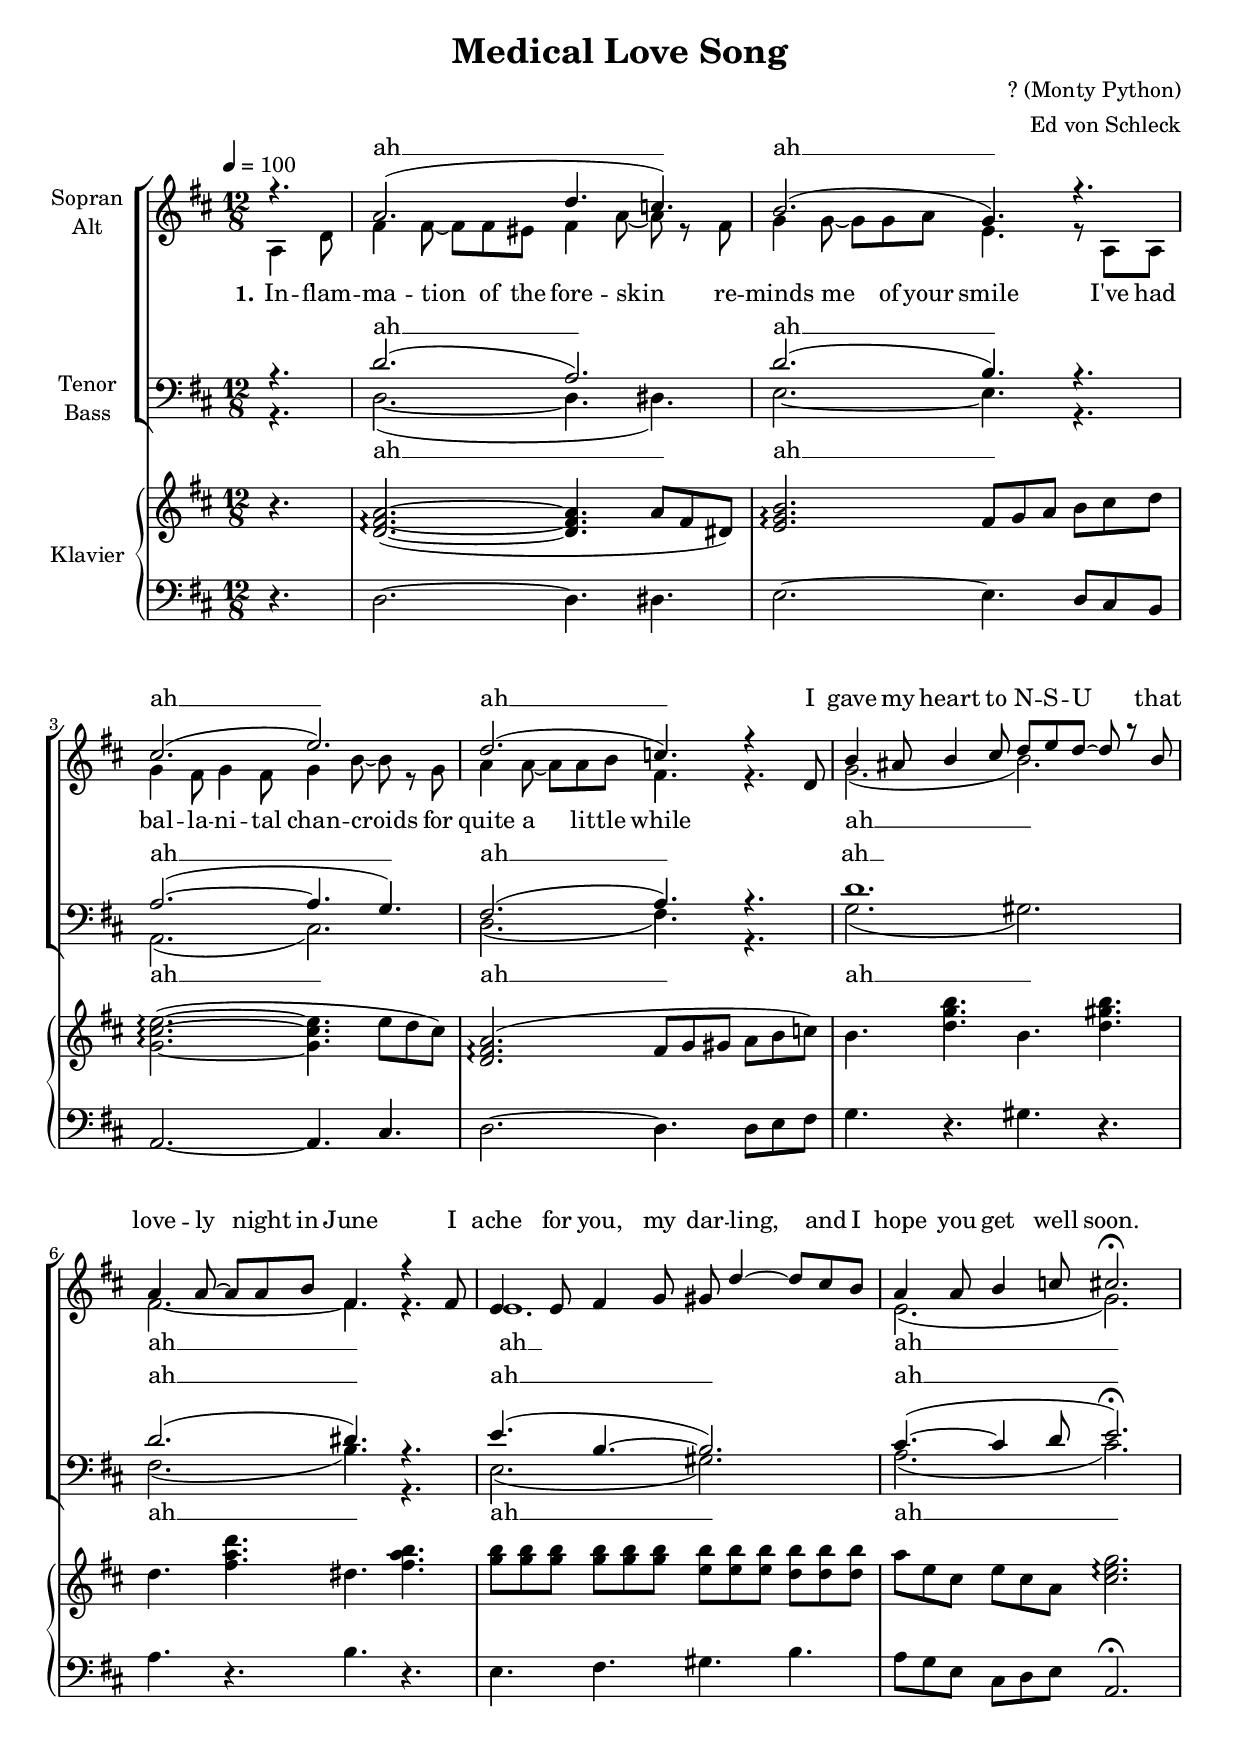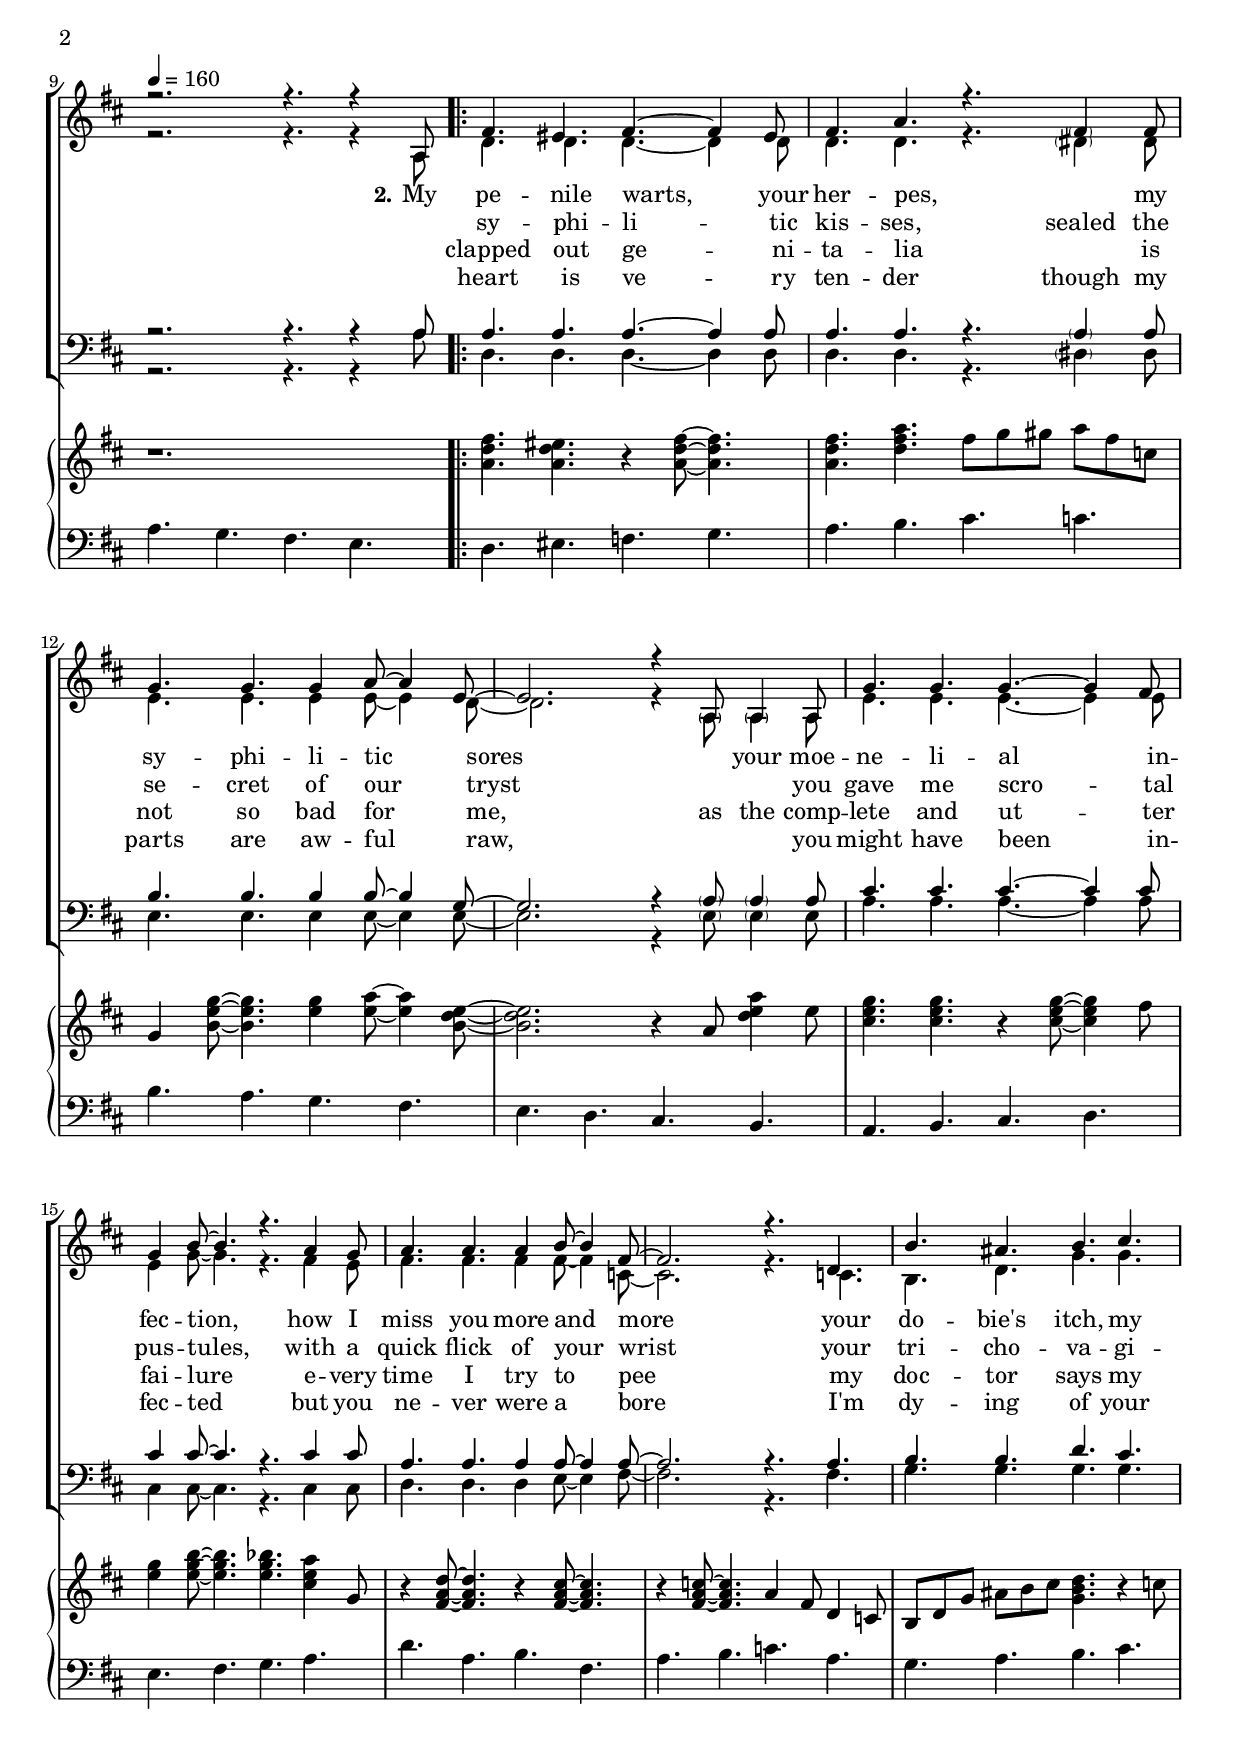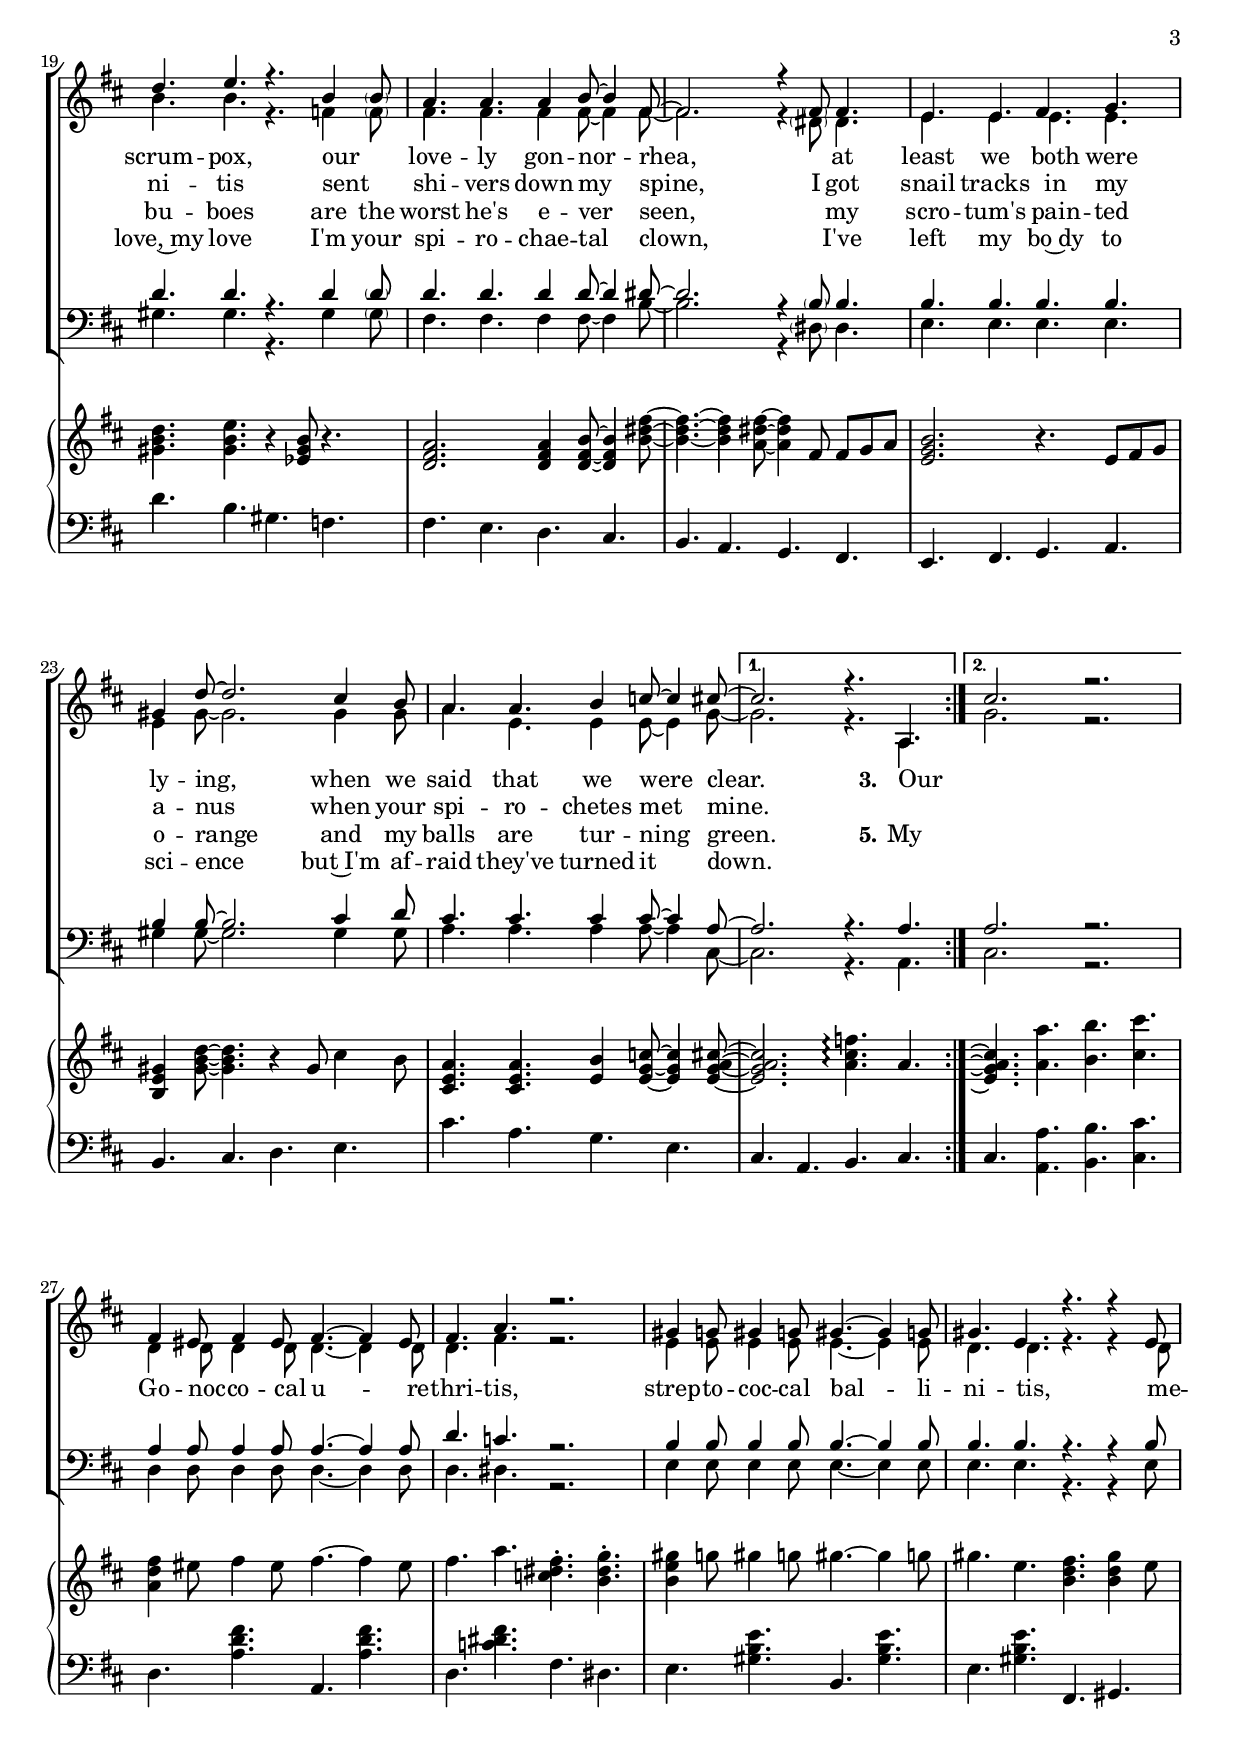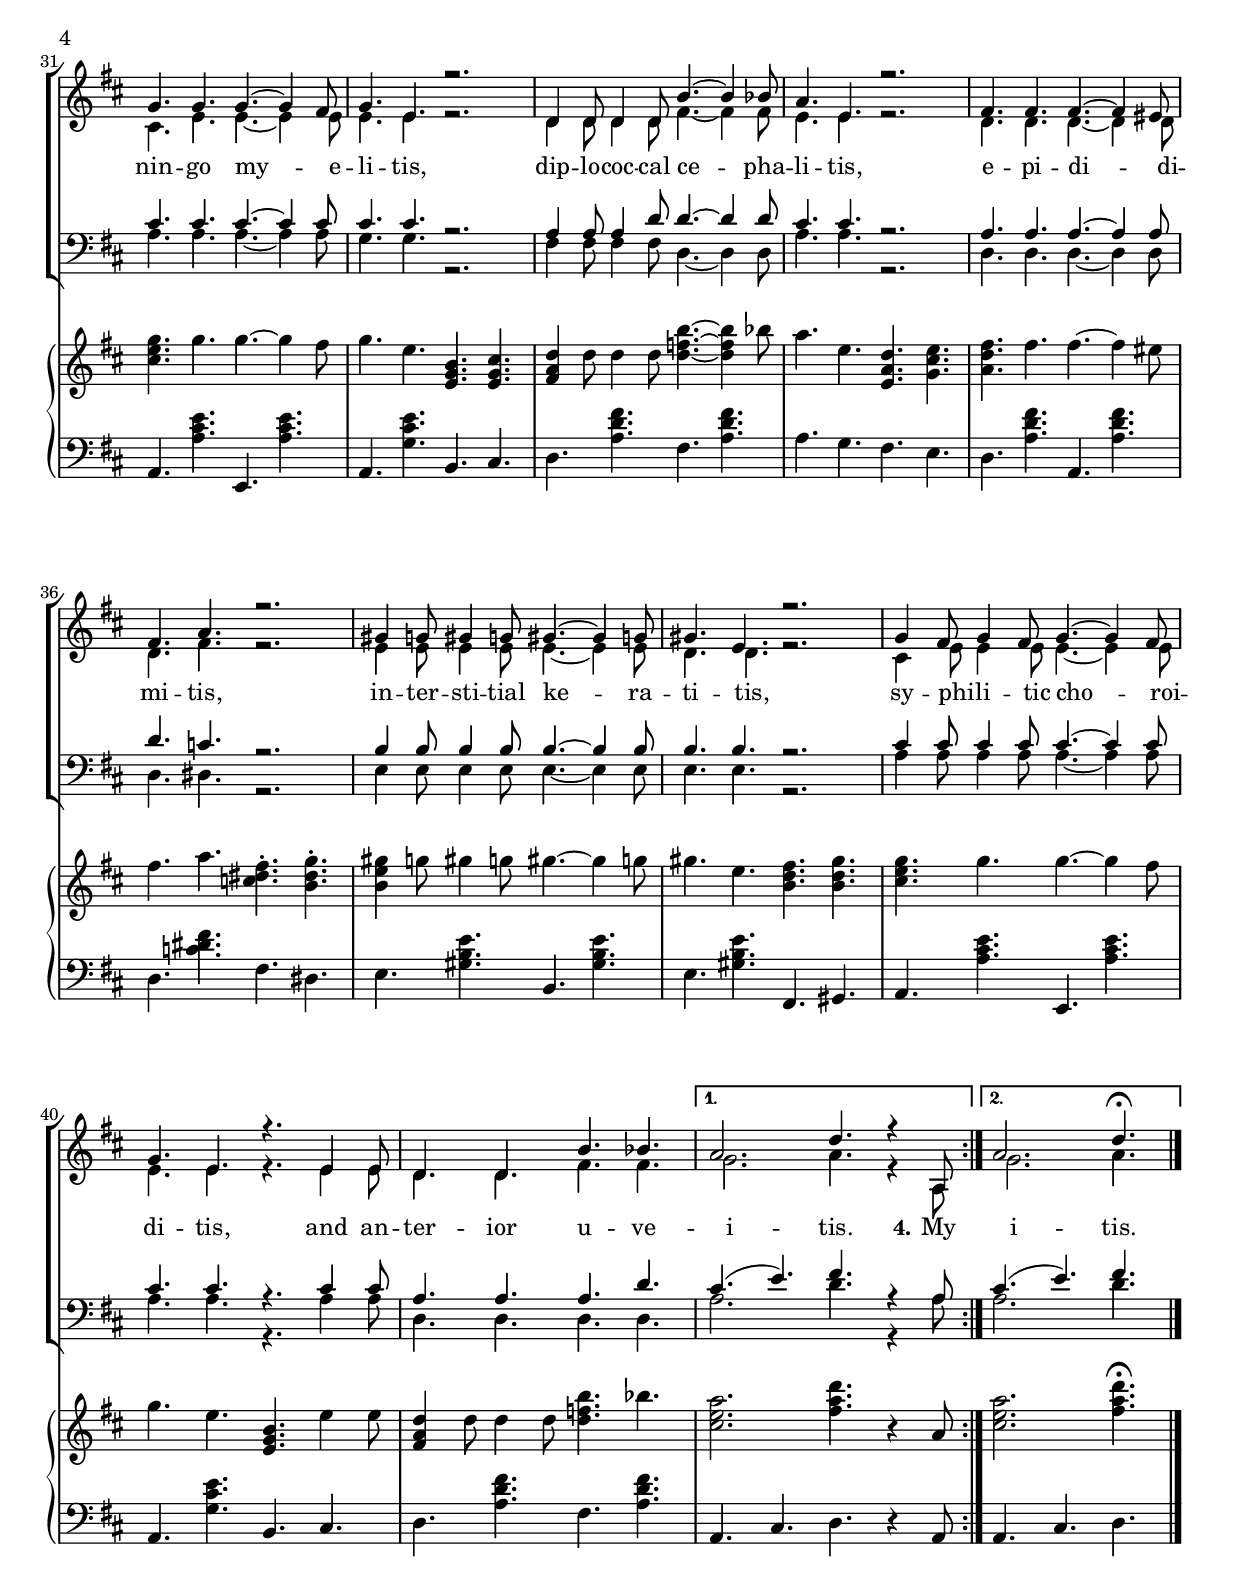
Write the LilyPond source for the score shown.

\version "2.13.49"

\header {
  title = "Medical Love Song"
  composer = "? (Monty Python)"
  arranger = "Ed von Schleck"
}
#(set-global-staff-size 19)
\paper {
  #(set-paper-size "a4")
  
}

global = {
  \key d \major
  \time 12/8
  \partial 4.
}

soprano = \relative c'' {
  \global
  \tempo 4=100
  r4.
  a2.( d4. c)
  b2.( g4.) r
  cis2.( e)
  d( c4.) r4 d,8
  
  b'4 ais8 b4 cis8 d e d~ d r b
  a4 a8~ a a b fis4. r4 fis8
  e4 e8 fis4 g8 gis d'4~ d8 cis b
  a4 a8 b4 c8 cis2.\fermata
  \tempo 4=160
  r2. r4. r4 a,8
  
  \repeat volta 2 {
    \repeat volta 2 {
      fis'4. eis fis~ fis4 eis8
      fis4. a r \parenthesize fis4 fis8
      g4. g g4 a8~ a4 e8~
      e2. r4 \parenthesize a,8 \parenthesize a4 a8
      
      g'4. g g~ g4 fis8
      g4 b8~ b4. r a4 g8
      a4. a a4 b8~ b4 fis8~
      fis2. r4. d
      
      b' ais b cis
      d e r b4 \parenthesize b8
      a4. a a4 b8~ b4 fis8~
      fis2. r4 \parenthesize fis8 fis4.
      
      e4. e fis g
      gis4 d'8~ d2. cis4 b8
      a4. a b4 c8~ c4 cis8~
    } \alternative {
      { cis2. r4. a, }
      { cis'2. r }
    }
    fis,4 eis8 fis4 eis8 fis4.~ fis4 eis8
    fis4. a r2.
    gis4 g8 gis4 g8 gis4.~ gis4 g8
    gis4. e r4. r4 e8
    g4. g g4.~ g4 fis8
    g4. e r2.
    d4 d8 d4 d8 b'4.~ b4 bes8
    a4. e r2.
    
    fis4. fis fis4.~ fis4 eis8
    fis4. a r2.
    gis4 g8 gis4 g8 gis4.~ gis4 g8
    gis4. e r2.
    g4 fis8 g4 fis8 g4.~ g4 fis8
    g4. e r e4 e8
    d4. d b' bes
  } \alternative {
    { a2. d4. r4 a,8 }
    { a'2. d4.\fermata }
  }
  \bar "|."
}

alto = \relative c' {
  \global
  a4 d8
  fis4 fis8~ fis fis eis fis4 a8~ a r fis8
  g4 g8~ g g a e4. r8 a, a
  g'4 fis8 g4 fis8 g4 b8~ b r g
  a4 a8~ a a b fis4. r
  
  g2.( b)
  fis2.~ fis4. r
  e1.
  e2.( g2.)
  r2. r4. r4 a,8
  \repeat volta 2 {
    \repeat volta 2 {
      d4. d d~ d4 d8
      d4. d r4. \parenthesize dis4 dis8
      e4. e e4 e8~ e4 d8~
      d2. r4 \parenthesize a8 \parenthesize a4 a8
      
      e'4. e e~ e4 e8
      e4 g8~ g4. r fis4 e8
      fis4. fis fis4 fis8~ fis4 c8~
      c2. r4. c
      
      b d g g
      b b r f4 \parenthesize f8
      fis4. fis fis4 fis8~ fis4 fis8~
      fis2. r4 \parenthesize dis8 dis4.
      
      e4. e e e
      e4 gis8~ gis2. gis4 gis8
      a4. e e4 e8~ e4 g8~
    } \alternative {
      { g2. r4. a, }
      { g'2. r }
    }
    d4 d8 d4 d8 d4.~ d4 d8
    d4. fis r2.
    e4 e8 e4 e8 e4.~ e4 e8
    d4. d r4. r4 d8
    cis4. e e4.~ e4 e8
    e4. e r2.
    d4 d8 d4 d8 fis4.~ fis4 fis8
    e4. e r2.
    
    d4. d d4.~ d4 d8
    d4. fis r2.
    e4 e8 e4 e8 e4.~ e4 e8
    d4. d r2.
    cis4 e8 e4 e8 e4.~ e4 e8
    e4. e r e4 e8
    d4. d fis fis
  } \alternative {
    { g2. a4. r4 a,8 }
    { g'2. a4. }
  }
  
}

tenor = \relative c' {
  \global
  r4.
  d2.( a)
  d2.( b4.) r
  a2.~( a4. g)
  fis2.( a4.) r
  
  d1.
  d2.( dis4.) r
  e4.( b~ b2.)
  cis4.~( cis4 d8 e2.\fermata)
  r2. r4. r4 a,8
  \repeat volta 2 {
    \repeat volta 2 {
      a4. a a~ a4 a8
      a4. a r \parenthesize a4 a8
      b4. b b4 b8~ b4 g8~
      g2. r4 \parenthesize a8 \parenthesize a4 a8
      
      cis4. cis cis~ cis4 cis8
      cis4 cis8~ cis4. r cis4 cis8
      a4. a a4 a8~ a4 a8~
      a2. r4. a
      
      b b d cis
      d d r d4 \parenthesize d8
      d4. d d4 d8~ d4 dis8~
      dis2. r4 \parenthesize b8 b4.
      
      b4. b b b
      b4 b8~ b2. cis4 d8
      cis4. cis cis4 cis8~ cis4 a8~
    } \alternative {
      { a2. r4. a }
      { a2. r }
    }
    
    a4 a8 a4 a8 a4.~ a4 a8
    d4. c r2.
    b4 b8 b4 b8 b4.~ b4 b8
    b4. b r4. r4 b8
    cis4. cis cis4.~ cis4 cis8
    cis4. cis r2.
    a4 a8 a4 d8 d4.~ d4 d8
    cis4. cis r2.
    
    a4. a a4.~ a4 a8
    d4. c r2.
    b4 b8 b4 b8 b4.~ b4 b8
    b4. b r2.
    cis4 cis8 cis4 cis8 cis4.~ cis4 cis8
    cis4. cis r cis4 cis8
    a4. a a d
  } \alternative {
    { cis4.( e) fis4. r4 a,8 }
    { cis4.( e) fis4. }
  }
  
}

bass = \relative c {
  \global
  r4.
  d2.~ ( d4. dis)
  e2.~ e4. r
  a,2.( cis)
  d( fis4.) r
  
  g2.( gis)
  fis( b4.) r
  e,2.( gis)
  a( cis2.)
  r2. r4. r4 a8
  
  \repeat volta 2 { 
    \repeat volta 2 {
      d,4. d d~ d4 d8
      d4. d r \parenthesize dis4 dis8
      e4. e e4 e8~ e4 e8~
      e2. r4 \parenthesize e8 \parenthesize e4 e8
      
      a4. a a~ a4 a8
      cis,4 cis8~ cis4. r cis4 cis8
      d4. d d4 e8~ e4 fis8~
      fis2. r4. fis
      
      g g g g
      gis gis r gis4 \parenthesize gis8
      fis4. fis fis4 fis8~ fis4 b8~
      b2. r4 \parenthesize dis,8 dis4.
      
      e4. e e e
      gis4 gis8~ gis2. gis4 gis8
      a4. a a4 a8~ a4 cis,8~
    } \alternative {
      { cis2. r4. a }
      { cis2. r2. }
    }
    d4 d8 d4 d8 d4.~ d4 d8
    d4. dis r2.
    e4 e8 e4 e8 e4.~ e4 e8
    e4. e r4. r4 e8
    a4. a a4.~ a4 a8
    g4. g r2.
    fis4 fis8 fis4 fis8 d4.~ d4 d8
    a'4. a r2.
    
    d,4. d d4.~ d4 d8
    d4. dis r2.
    e4 e8 e4 e8 e4.~ e4 e8
    e4. e r2.
    a4 a8 a4 a8 a4.~ a4 a8
    a4. a r a4 a8
    d,4. d d d
  } \alternative {
    { a'2. d4. r4 a8 }
    { a2. d4. }
  }
    
}

right = \relative c'' {
  \global
  r4.
  <d, fis a>2.~(\arpeggio q4. a'8 fis dis)
  <e g b>2.\arpeggio fis8 g a b cis d
  <g, cis e~>2.~(\arpeggio q4. e'8 d cis)
  <d, fis a>2.(\arpeggio fis8 g gis a b c)
  
  b4. <d g b> b <d gis b>
  d <fis a d> dis <fis a b>
  <g b>8 q q q q q <e b'> q q <d b'> q q
  a' e cis e cis a <cis e g>2.\arpeggio
  
  r1.
  
  <a d fis>4. <a d eis> r4 <a d fis>8~ q4.
  <a d fis> <d fis a> fis8 g gis a fis c
  g4 <b e g>8~ q4. <e g>4 <e a>8~ q4 <b d e>8~
  q2. r4 a8 <d e a>4 e8
  
  <cis e g>4. q r4 q8~ q4 fis8
  <e g>4 <e g b>8~ q4. <e g bes>4. <cis e a>4 g8
  r4 <fis a d>8~ q4. r4 <fis a cis>8~ q4.
  r4 <fis a c>8~ q4. a4 fis8 d4 c8
  
  b8 d g ais b cis <g b d>4. r4 c8
  <gis b d>4. <gis b e> r4 <es gis b>8 r4.
  <d fis a>2. q4 <d fis b>8~ q4 <b' dis fis>8~
  q4.~ q4 <a dis fis>8~ q4 fis8 fis g a
  
  <e g b>2. r4. e8 fis g
  <b, e gis>4 <gis' b d>8~ q4. r4 gis8 cis4 b8
  <cis, e a>4. q <e b'>4 <e g c>8~ q4 <e g a cis>8~
  q2. <a cis f>4.\arpeggio a
  <e g a cis>4.\repeatTie  <a a'> <b b'> <cis cis'>
  
  %refrain
  <a d fis>4 eis'8 fis4 eis8 fis4.~ fis4 eis8
  fis4. a <c, dis fis>-. <b dis g>-.
  <b e gis>4 g'8 gis4 g8 gis4.~ gis4 g8
  gis4. e <b d fis> <b d gis>4 e8
  
  <cis e g>4. g'4. g~ g4 fis8
  g4. e <e, g b> <e g cis>
  <fis a d>4 d'8 d4 d8 <d f b>4.~ q4 bes'8
  a4. e <e, a d> <g cis e>
  
  <a d fis>4. fis'4. fis4.~ fis4 eis8
  fis4. a <c, dis fis>-. <b dis g>-.
  <b e gis>4 g'8 gis4 g8 gis4.~ gis4 g8
  gis4. e <b d fis> <b d gis>4.
  
  <cis e g>4. g'4. g~ g4 fis8
  g4. e <e, g b> e'4 e8
  <fis, a d>4 d'8 d4 d8 <d f b>4. bes'
  <cis, e a>2. <fis a d>4. r4 a,8
  <cis e a>2. <fis a d>4.\fermata
}

left = \relative c {
  \global
  r4.
  d2.~ d4. dis
  e2.~ e4. d8 cis b
  a2.~ a4. cis
  d2.~ d4. d8 e fis
  g4. r gis r
  a r b r
  e, fis gis b
  a8 g8 e cis d e a,2.\fermata
  
  a'4. g fis e
  
  d eis f g 
  a b cis c
  b a g fis
  e d cis b
  
  a b cis d
  e fis g a
  d a b fis
  a b c a
  
  g a b cis
  d b gis f
  fis e d cis
  b a g fis
  
  e fis g a
  b cis d e
  cis' a g e
  cis a b cis
  cis <a a'> <b b'> <cis cis'>
  
  %refrain
  d4. <a' d fis> a, <a' d fis>
  d,4. <c' dis fis> fis, dis
  e <gis b e> b, <gis' b e>
  e <gis b e> fis, gis
  
  a <a' cis e> e, <a' cis e>
  a, <g' cis e> b, cis
  d <a' d fis> fis <a d fis>
  a g fis e
  
  d4. <a' d fis> a, <a' d fis>
  d,4. <c' dis fis> fis, dis
  e <gis b e> b, <gis' b e>
  e <gis b e> fis, gis
  
  a <a' cis e> e, <a' cis e>
  a, <g' cis e> b, cis
  d <a' d fis> fis <a d fis>
  a, cis d4. r4 a8
  a4. cis d
}

introAh = \lyricmode {
  ah __ ah __ ah __ ah __ 
  ah __ ah __ ah __ ah __
}

introSopran = \lyricmode {
  ah __ ah __ ah __ ah __ 
  I gave my heart to N -- S -- U
  that love -- ly night in June
  I ache for you, my dar -- ling,
  and I hope you get well soon.
}

introAlt = \lyricmode {
  \set stanza = "1."
  In -- flam -- ma -- tion of the fore -- skin
  re -- minds me of your smile
  I've had bal -- la -- ni -- tal chan -- croids
  for quite a lit -- tle while
  ah __ ah __
  ah __ ah __
  \set stanza = "2."  My
  
}

verseOne = \lyricmode {
  pe -- nile warts, your her -- pes,
  _ my sy -- phi -- li -- tic sores
  _ your moe -- ne -- li -- al in -- fec -- tion,
  how I miss you more and more
  your do -- bie's itch, my scrum -- pox,
  our _ love -- ly gon -- nor -- rhea,
  _ at least we both were ly -- ing,
  when we said that we were clear.
  \set stanza = "3."
  Our _
}

verseTwo = \lyricmode {
  sy -- phi -- li -- tic kis -- ses,
  sealed the se -- cret of our tryst
  _ _ you gave me scro -- tal pus -- tules,
  with a quick flick of your wrist
  your tri -- cho -- va -- gi -- ni -- tis
  sent _ shi -- vers down my spine,
  I got snail tracks in my a -- nus
  when your spi -- ro -- chetes met mine.
  
}

verseThree = \lyricmode {
  clapped out ge -- ni -- ta -- lia
  _ is not so bad for me,
  as the comp -- lete and ut -- ter fai -- lure
  e -- very time I try to pee
  my doc -- tor says my bu -- boes
  are the worst he's e -- ver seen,
  _ my scro -- tum's pain -- ted o -- range
  and my balls are tur -- ning green.
  \set stanza = "5."
  My
}

verseFour = \lyricmode {
  heart is ve -- ry ten -- der
  though my parts are aw -- ful raw,
  _  _ you might have been in -- fec -- ted
  but you ne -- ver were a bore
  I'm dy -- ing of your love,~my love
  I'm your spi -- ro -- chae -- tal clown,
  _ I've left my bo~dy to sci -- ence
  but~I'm af -- raid they've turned it down.
  
}

refrain = \lyricmode {
  Go -- noc -- co -- cal u -- re -- thri -- tis,
  strep -- to -- coc -- cal bal -- li -- ni -- tis,
  me -- nin -- go my -- e -- li -- tis,
  dip -- lo -- coc -- cal ce -- pha -- li -- tis,
  e -- pi -- di -- di -- mi -- tis,
  in -- ter -- sti -- tial ke -- ra -- ti -- tis,
  sy -- phi -- li -- tic cho -- roi -- di -- tis,
  and an -- ter -- ior u -- ve -- i -- tis.
  \set stanza = "4."
  My 
  i -- tis.
  
}

skipIntro = \lyricmode {
  \repeat unfold 33 { _ } 
}

choirPart = \new ChoirStaff <<
    \new Staff = "sa" \with {
      instrumentName = \markup \center-column { "Sopran" "Alt" }
    }
    <<
      \new Voice = "soprano" { \voiceOne \soprano }
      \new Voice = "alto" { \voiceTwo \alto }
    >>
     \new Lyrics \with {
      alignAboveContext = "sa"
    } \lyricsto "soprano" \introSopran
    \new Lyrics \lyricsto "alto" { \introAlt \verseOne \refrain}
    \new Lyrics \lyricsto "alto" { \skipIntro \verseTwo }
    \new Lyrics \lyricsto "alto" { \skipIntro \verseThree }
    \new Lyrics \lyricsto "alto" { \skipIntro \verseFour }
    \new Staff = "tb" \with {
      instrumentName = \markup \center-column { "Tenor" "Bass" }
    } <<
      \clef bass
      \new Voice = "tenor" { \voiceOne \tenor }
      \new Voice = "bass" { \voiceTwo \bass }
    >>
    \new Lyrics \with {
      alignAboveContext = "tb"
    } \lyricsto "tenor" \introAh
    \new Lyrics \lyricsto "bass" \introAh
  >>

pianoPart = \new PianoStaff \with {
  instrumentName = "Klavier"
} <<
  \new Staff = "right" \with {
    midiInstrument = "acoustic grand"
  } \right
  \new Staff = "left" \with {
    midiInstrument = "acoustic grand"
  } { \clef bass \left }
>>

\score {
  <<
    \choirPart
    \pianoPart
  >>
  \layout { }
  \midi {
    \context {
      \Score
      tempoWholesPerMinute = #(ly:make-moment 100 4)
    }
  }
}
